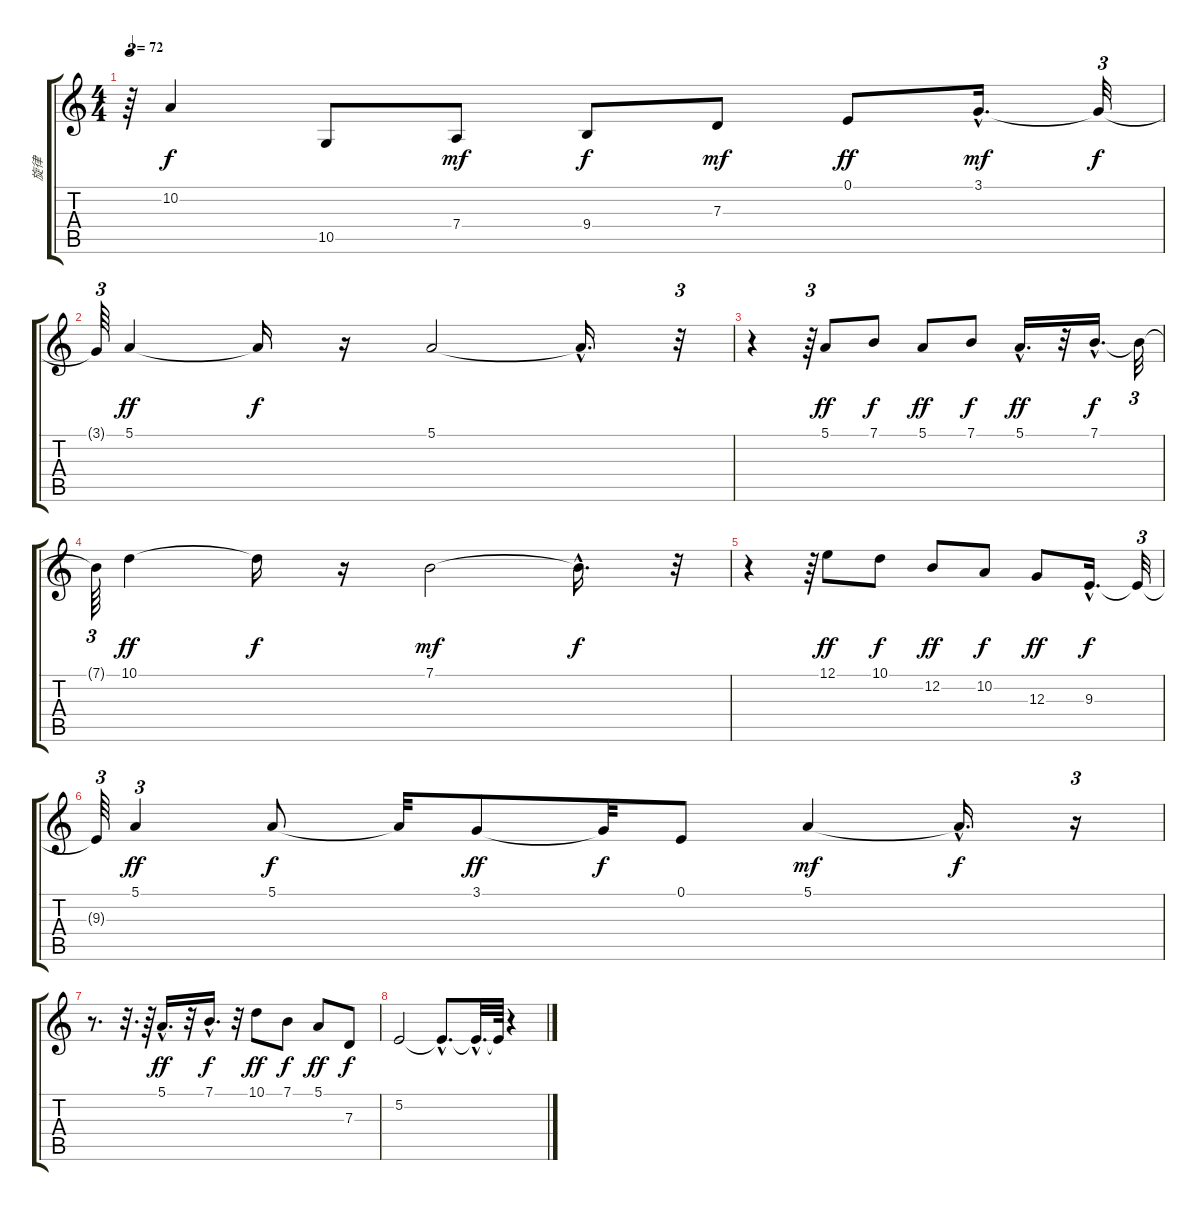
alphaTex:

\track ("旋律" "旋律") {instrument panflute}
\staff {score tabs}
\tuning (E4 B3 G3 D3 A2 E2) {hide}
\ts (4 4)
\tempo 72
\clef g2
\ks c
r.64{tu (3 2) dy mf} 10.2.4{dy f} 10.5.8 7.4.8{dy mf} 9.4.8{dy f} 7.3.8{dy mf} 0.1.8{dy ff} 3.1{hac}.16{d dy mf} 3.1{t}.32{tu (3 2) dy f} |
3.1{t}.64{tu (3 2)} 5.1.4{dy ff} 5.1{t}.16{dy f} r.16 5.1.2 5.1{hac t}.16{d} r.32{tu (3 2)} |
r.4 r.64{tu (3 2)} 5.1.8{dy ff} 7.1.8{dy f} 5.1.8{dy ff} 7.1.8{dy f} 5.1{hac}.16{d dy ff} r.32 7.1{hac}.16{d dy f} 7.1{t}.32{tu (3 2)} |
7.1{t}.64{tu (3 2)} 10.1.4{dy ff} 10.1{t}.16{dy f} r.16 7.1.2{dy mf} 7.1{hac t}.16{d dy f} r.32{tu (3 2)} |
r.4 r.64{tu (3 2)} 12.1.8{dy ff} 10.1.8{dy f} 12.2.8{dy ff} 10.2.8{dy f} 12.3.8{dy ff} 9.3{hac}.16{d dy f} 9.3{t}.32{tu (3 2)} |
9.3{t}.64{tu (3 2)} 5.1.4{tu (3 2) dy ff} 5.1.8{dy f} 5.1{t}.32 3.1.8{dy ff} 3.1{t}.32{dy f} 0.1.8 5.1.4{dy mf} 5.1{hac t}.16{d dy f} r.16{tu (3 2)} |
r.8{d} r.32{d} r.64 5.1{hac}.16{d dy ff} r.32 7.1{hac}.16{d dy f} r.32 10.1.8{dy ff} 7.1.8{dy f} 5.1.8{dy ff} 7.3.8{dy f} |
5.2.2 5.2{hac t}.8{d} 5.2{hac t}.32{d} 5.2{t}.64 r.4
